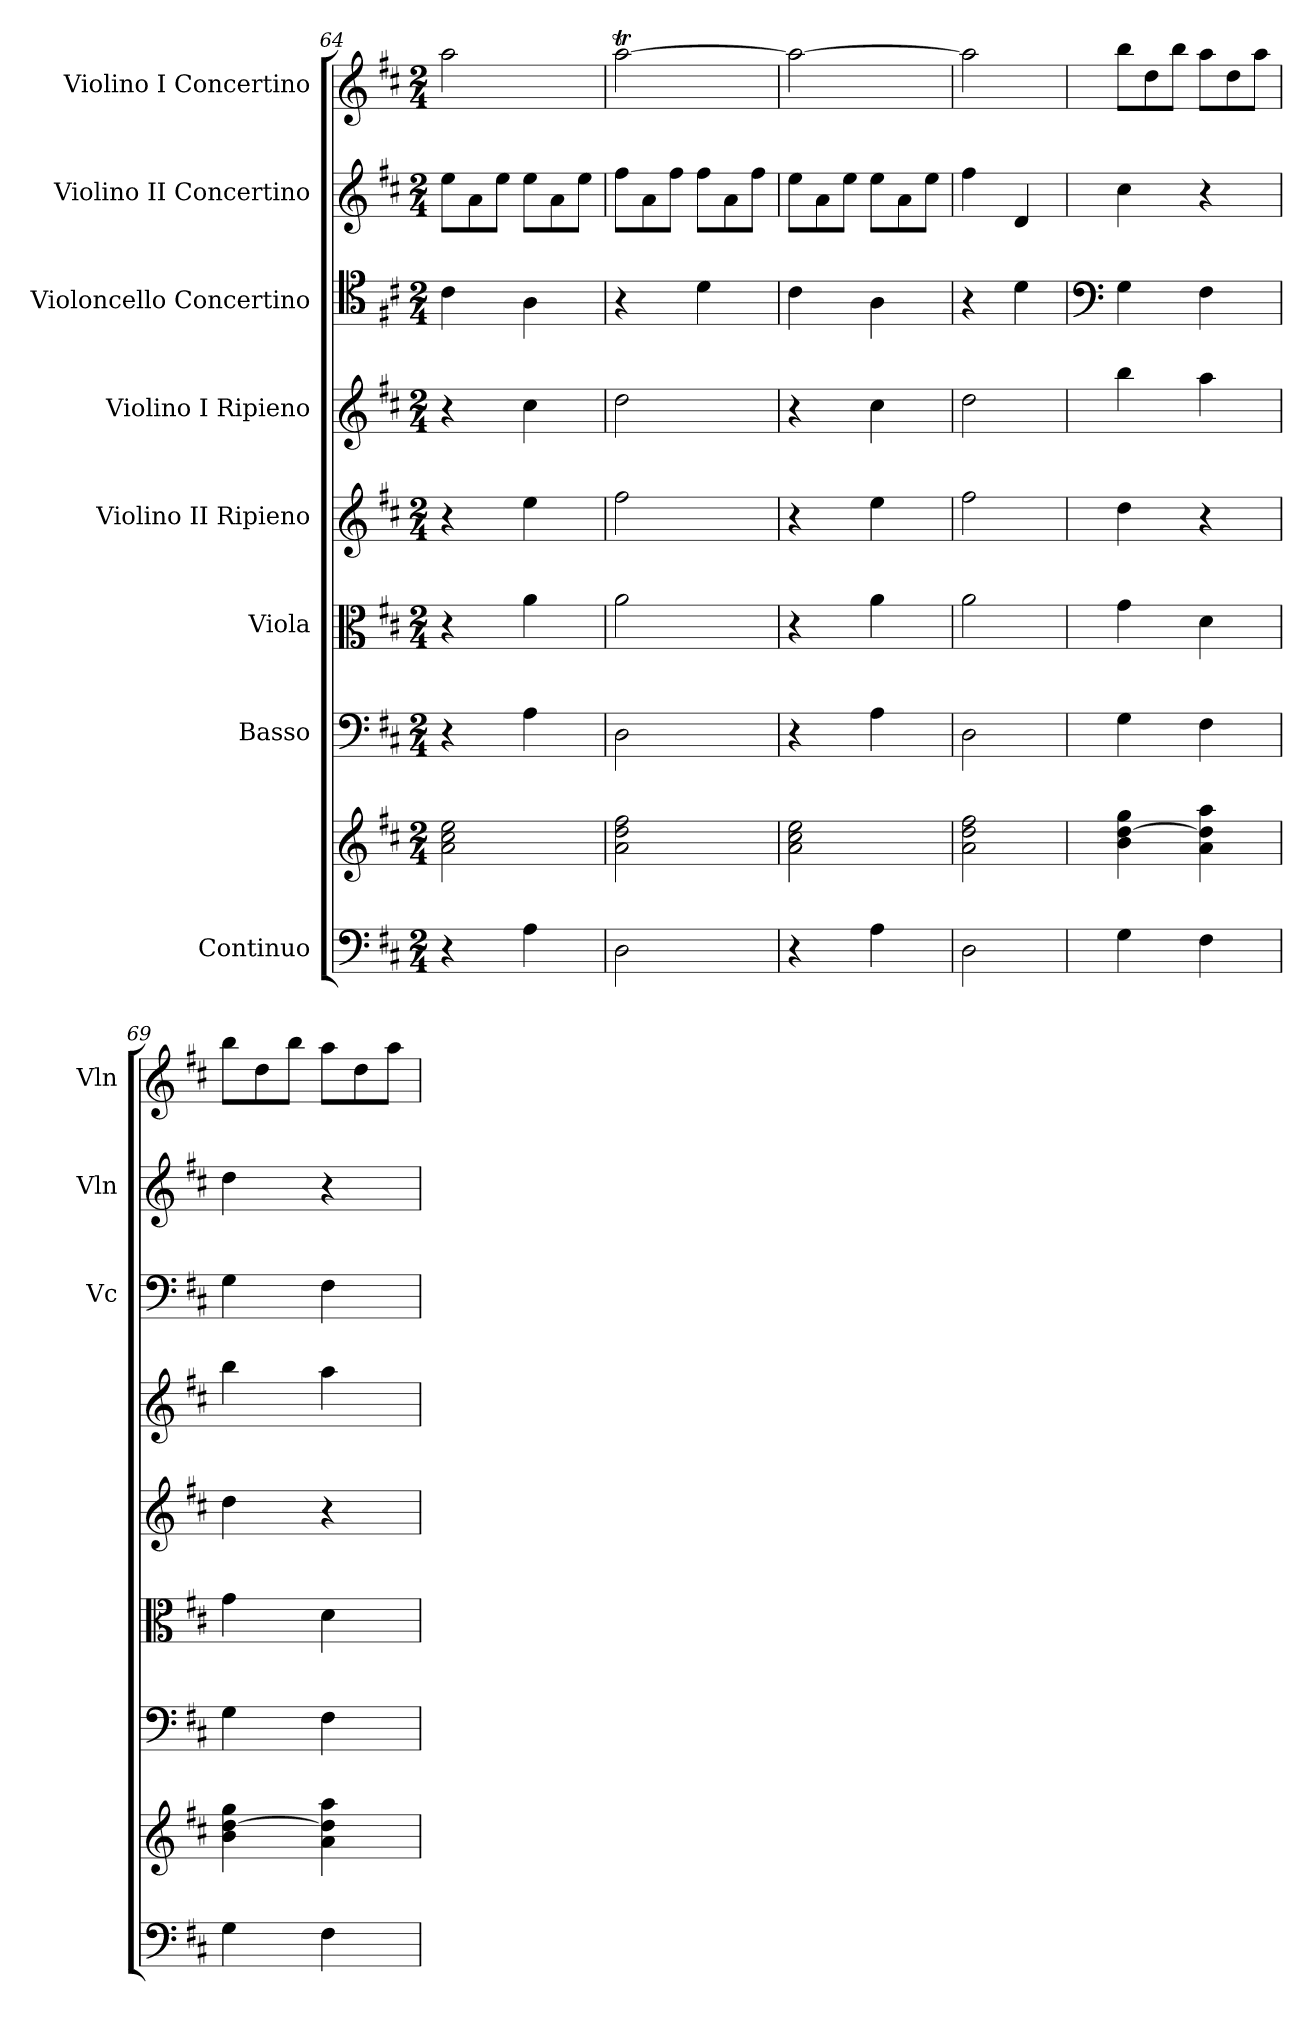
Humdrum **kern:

**kern	**kern	**kern	**kern	**kern	**kern	**kern	**kern	**kern
*part8	*part8	*part7	*part6	*part5	*part4	*part3	*part2	*part1
*staff9	*staff8	*staff7	*staff6	*staff5	*staff4	*staff3	*staff2	*staff1
*I"Continuo	*	*I"Basso	*I"Viola	*I"Violino II Ripieno	*I"Violino I Ripieno	*I"Violoncello Concertino	*I"Violino II Concertino	*I"Violino I Concertino
*	*	*	*	*	*	*I'Vc	*I'Vln	*I'Vln
*clefF4	*clefG2	*clefF4	*clefC3	*clefG2	*clefG2	*clefC4	*clefG2	*clefG2
*k[f#c#]	*k[f#c#]	*k[f#c#]	*k[f#c#]	*k[f#c#]	*k[f#c#]	*k[f#c#]	*k[f#c#]	*k[f#c#]
*M2/4	*M2/4	*M2/4	*M2/4	*M2/4	*M2/4	*M2/4	*M2/4	*M2/4
*	*	*	*	*	*	*	*Xtuplet	*
=64	=64	=64	=64	=64	=64	=64	=64	=64
4r	2a\ 2cc#\ 2ee\	4r	4r	4r	4r	4c#\	12ee\L	2aa\
.	.	.	.	.	.	.	12a\	.
.	.	.	.	.	.	.	12ee\J	.
4A\	.	4A\	4a\	4ee\	4cc#\	4A\	12ee\L	.
.	.	.	.	.	.	.	12a\	.
.	.	.	.	.	.	.	12ee\J	.
=65	=65	=65	=65	=65	=65	=65	=65	=65
2D\	2a\ 2dd\ 2ff#\	2D\	2a\	2ff#\	2dd\	4r	12ff#\L	[2aaT\
.	.	.	.	.	.	.	12a\	.
.	.	.	.	.	.	.	12ff#\J	.
.	.	.	.	.	.	4d\	12ff#\L	.
.	.	.	.	.	.	.	12a\	.
.	.	.	.	.	.	.	12ff#\J	.
=66	=66	=66	=66	=66	=66	=66	=66	=66
4r	2a\ 2cc#\ 2ee\	4r	4r	4r	4r	4c#\	12ee\L	2aa\_
.	.	.	.	.	.	.	12a\	.
.	.	.	.	.	.	.	12ee\J	.
4A\	.	4A\	4a\	4ee\	4cc#\	4A\	12ee\L	.
.	.	.	.	.	.	.	12a\	.
.	.	.	.	.	.	.	12ee\J	.
=67	=67	=67	=67	=67	=67	=67	=67	=67
2D\	2a\ 2dd\ 2ff#\	2D\	2a\	2ff#\	2dd\	4r	4ff#\	2aaTTT\]
.	.	.	.	.	.	4d\	4d/	.
=68	=68	=68	=68	=68	=68	=68	=68	=68
*	*	*	*	*	*	*clefF4	*	*
*	*	*	*	*	*	*	*	*Xtuplet
4G\	4b\ [4dd\ 4gg\	4G\	4g\	4dd\	4bb\	4G\	4cc#\	12bb\L
.	.	.	.	.	.	.	.	12dd\
.	.	.	.	.	.	.	.	12bb\J
4F#\	4a\ 4dd\] 4aa\	4F#\	4d\	4r	4aa\	4F#\	4r	12aa\L
.	.	.	.	.	.	.	.	12dd\
.	.	.	.	.	.	.	.	12aa\J
=69	=69	=69	=69	=69	=69	=69	=69	=69
4G\	4b\ [4dd\ 4gg\	4G\	4g\	4dd\	4bb\	4G\	4dd\	12bb\L
.	.	.	.	.	.	.	.	12dd\
.	.	.	.	.	.	.	.	12bb\J
4F#\	4a\ 4dd\] 4aa\	4F#\	4d\	4r	4aa\	4F#\	4r	12aa\L
.	.	.	.	.	.	.	.	12dd\
.	.	.	.	.	.	.	.	12aa\J
=	=	=	=	=	=	=	=	=
*-	*-	*-	*-	*-	*-	*-	*-	*-
